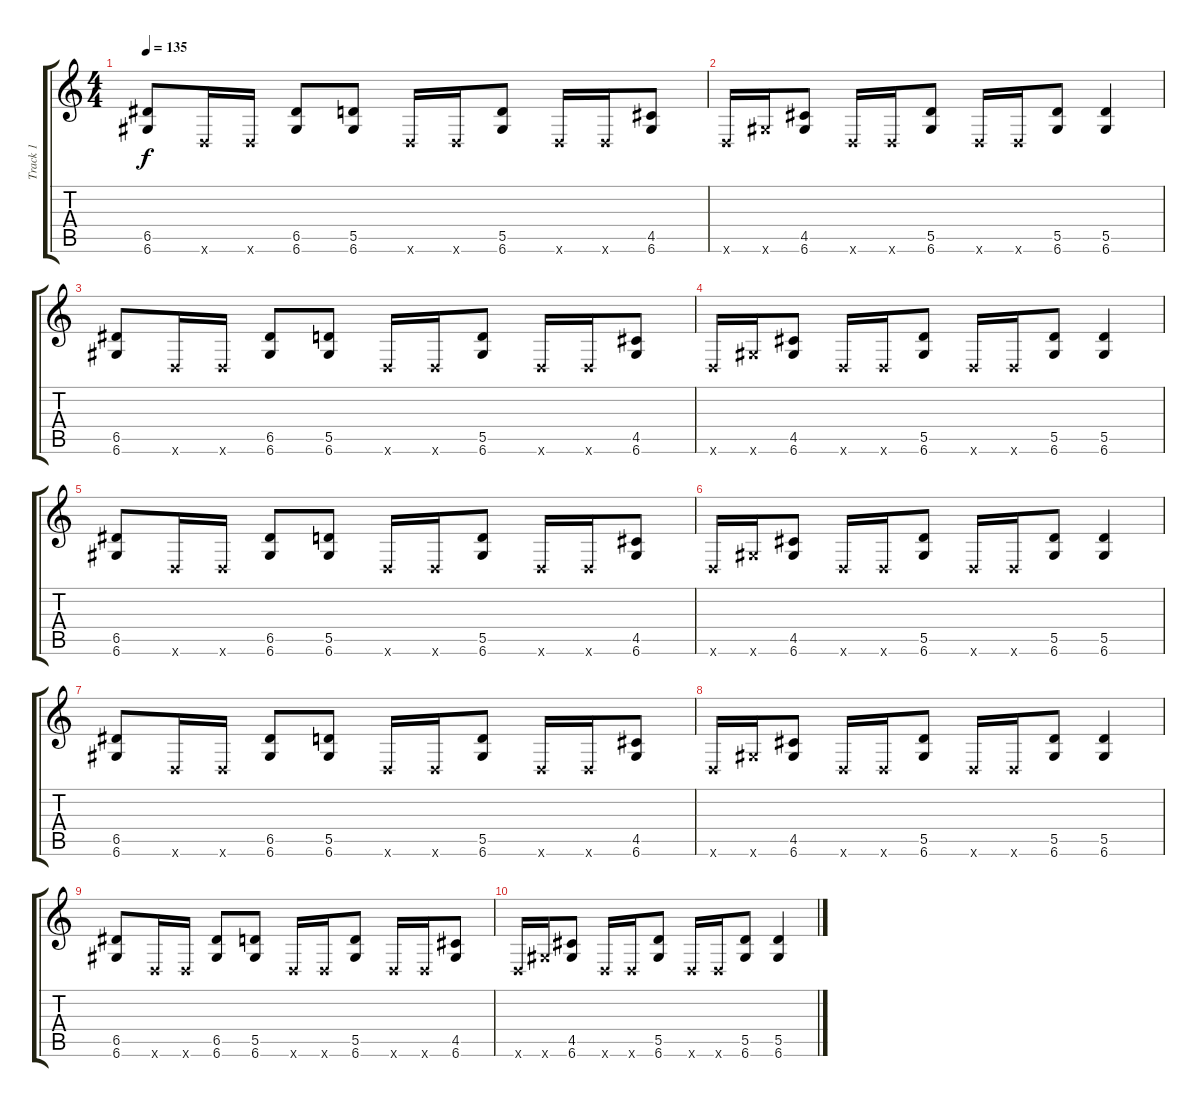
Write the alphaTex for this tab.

\track ("Track 1" "Track 1") {instrument electricguitarmuted}
\staff {score tabs}
\tuning (E4 B3 G3 D3 A2 D2) {hide}
\ts (4 4)
\tempo 135
\clef g2
\ks c
(6.5 6.6).8{dy f} 0.6{x}.16 0.6{x}.16 (6.5 6.6).8 (5.5 6.6).8 0.6{x}.16 0.6{x}.16 (5.5 6.6).8 0.6{x}.16 0.6{x}.16 (4.5 6.6).8 |
0.6{x}.16 6.6{x}.16 (4.5 6.6).8 0.6{x}.16 0.6{x}.16 (5.5 6.6).8 0.6{x}.16 0.6{x}.16 (5.5 6.6).8 (5.5 6.6).4 |
(6.5 6.6).8 0.6{x}.16 0.6{x}.16 (6.5 6.6).8 (5.5 6.6).8 0.6{x}.16 0.6{x}.16 (5.5 6.6).8 0.6{x}.16 0.6{x}.16 (4.5 6.6).8 |
0.6{x}.16 6.6{x}.16 (4.5 6.6).8 0.6{x}.16 0.6{x}.16 (5.5 6.6).8 0.6{x}.16 0.6{x}.16 (5.5 6.6).8 (5.5 6.6).4 |
(6.5 6.6).8 0.6{x}.16 0.6{x}.16 (6.5 6.6).8 (5.5 6.6).8 0.6{x}.16 0.6{x}.16 (5.5 6.6).8 0.6{x}.16 0.6{x}.16 (4.5 6.6).8 |
0.6{x}.16 6.6{x}.16 (4.5 6.6).8 0.6{x}.16 0.6{x}.16 (5.5 6.6).8 0.6{x}.16 0.6{x}.16 (5.5 6.6).8 (5.5 6.6).4 |
(6.5 6.6).8 0.6{x}.16 0.6{x}.16 (6.5 6.6).8 (5.5 6.6).8 0.6{x}.16 0.6{x}.16 (5.5 6.6).8 0.6{x}.16 0.6{x}.16 (4.5 6.6).8 |
0.6{x}.16 6.6{x}.16 (4.5 6.6).8 0.6{x}.16 0.6{x}.16 (5.5 6.6).8 0.6{x}.16 0.6{x}.16 (5.5 6.6).8 (5.5 6.6).4 |
(6.5 6.6).8 0.6{x}.16 0.6{x}.16 (6.5 6.6).8 (5.5 6.6).8 0.6{x}.16 0.6{x}.16 (5.5 6.6).8 0.6{x}.16 0.6{x}.16 (4.5 6.6).8 |
0.6{x}.16 6.6{x}.16 (4.5 6.6).8 0.6{x}.16 0.6{x}.16 (5.5 6.6).8 0.6{x}.16 0.6{x}.16 (5.5 6.6).8 (5.5 6.6).4
